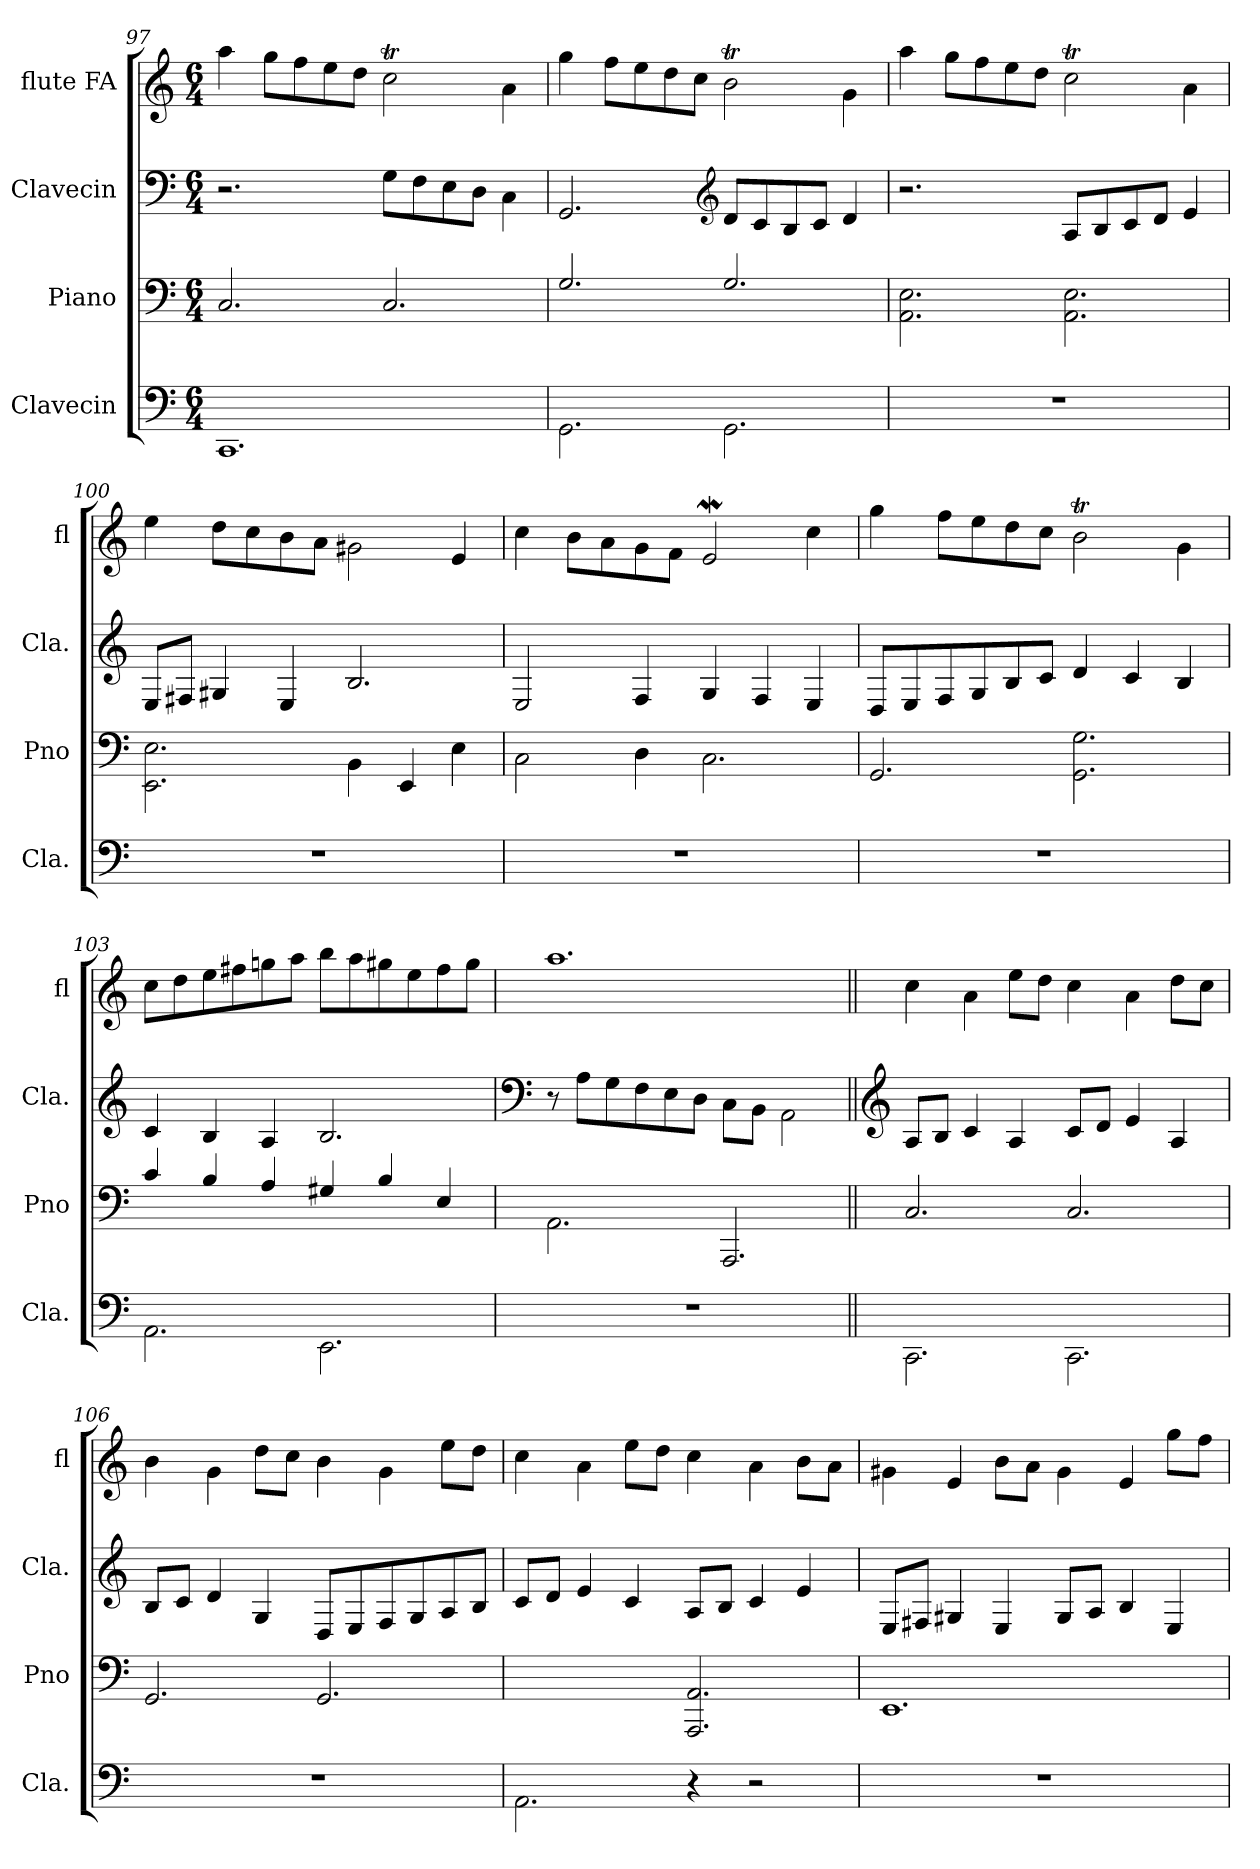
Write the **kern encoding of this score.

**kern	**kern	**kern	**kern
*part4	*part3	*part2	*part1
*staff4	*staff3	*staff2	*staff1
*I"Clavecin	*I"Piano	*I"Clavecin	*I"flute FA
*I'Cla.	*I'Pno	*I'Cla.	*I'fl
!!LO:LB:g=z
*clefF4	*clefF4	*clefF4	*clefG2
*k[]	*k[]	*k[]	*k[]
*M6/4	*M6/4	*M6/4	*M6/4
=97	=97	=97	=97
1.CC	2.C/	2.r	4aa\
.	.	.	8gg\L
.	.	.	8ff\
.	.	.	8ee\
.	.	.	8dd\J
.	2.C/	8G\L	2ccT\
.	.	8F\	.
.	.	8E\	.
.	.	8D\J	.
.	.	4C\	4a\
=98	=98	=98	=98
2.GG\	2.G/	2.GG/	4gg\
.	.	.	8ff\L
.	.	.	8ee\
.	.	.	8dd\
.	.	.	8cc\J
*	*	*clefG2	*
2.GG\	2.G/	8d/L	2bt\
.	.	8c/	.
.	.	8B/	.
.	.	8c/J	.
.	.	4d/	4g\
=99	=99	=99	=99
1.r	2.AA\ 2.E\	2.r	4aa\
.	.	.	8gg\L
.	.	.	8ff\
.	.	.	8ee\
.	.	.	8dd\J
.	2.AA\ 2.E\	8A/L	2ccT\
.	.	8B/	.
.	.	8c/	.
.	.	8d/J	.
.	.	4e/	4a\
!!LO:PB:g=z
=100	=100	=100	=100
1.r	2.EE\ 2.E\	8E/L	4ee\
.	.	8F#X/J	.
.	.	4G#X/	8dd\L
.	.	.	8cc\
.	.	4E/	8b\
.	.	.	8a\J
.	4BB\	2.B/	2g#X\
.	4EE/	.	.
.	4E\	.	4e/
=101	=101	=101	=101
1.r	2C\	2E/	4cc\
.	.	.	8b\L
.	.	.	8a\
.	4D\	4F/	8g\
.	.	.	8f\J
.	2.C\	4G/	2eW/
.	.	4F/	.
.	.	4E/	4cc\
=102	=102	=102	=102
1.r	2.GG/	8D/L	4gg\
.	.	8E/	.
.	.	8F/	8ff\L
.	.	8G/	8ee\
.	.	8B/	8dd\
.	.	8c/J	8cc\J
.	2.GG\ 2.G\	4d/	2bt\
.	.	4c/	.
.	.	4B/	4g\
!!LO:LB:g=z
=103	=103	=103	=103
2.AA\	4c/	4c/	8cc\L
.	.	.	8dd\
.	4B/	4B/	8ee\
.	.	.	8ff#X\
.	4A/	4A/	8ggn\
.	.	.	8aa\J
2.EE\	4G#X/	2.B/	8bb\L
.	.	.	8aa\
.	4B/	.	8gg#X\
.	.	.	8ee\
.	4E/	.	8ff#\
.	.	.	8gg#\J
=104	=104	=104	=104
*	*	*clefF4	*
1.r	2.AA\	8r	1.aa
.	.	8A\L	.
.	.	8G\	.
.	.	8F\	.
.	.	8E\	.
.	.	8D\J	.
.	2.AAA/	8C\L	.
.	.	8BB\J	.
.	.	2AA\	.
=105||	=105||	=105||	=105||
*	*	*clefG2	*
2.CC\	2.C/	8A/L	4cc\
.	.	8B/J	.
.	.	4c/	4a\
.	.	4A/	8ee\L
.	.	.	8dd\J
2.CC\	2.C/	8c/L	4cc\
.	.	8d/J	.
.	.	4e/	4a\
.	.	4A/	8dd\L
.	.	.	8cc\J
!!LO:LB:g=z
=106	=106	=106	=106
1.r	2.GG/	8B/L	4b\
.	.	8c/J	.
.	.	4d/	4g\
.	.	4G/	8dd\L
.	.	.	8cc\J
.	2.GG/	8D/L	4b\
.	.	8E/	.
.	.	8F/	4g\
.	.	8G/	.
.	.	8A/	8ee\L
.	.	8B/J	8dd\J
=107	=107	=107	=107
2.AA\	2.ryy	8c/L	4cc\
.	.	8d/J	.
.	.	4e/	4a\
.	.	4c/	8ee\L
.	.	.	8dd\J
4r	2.AAA/ 2.AA/	8A/L	4cc\
.	.	8B/J	.
2r	.	4c/	4a\
.	.	4e/	8b\L
.	.	.	8a\J
=108	=108	=108	=108
1.r	1.EE	8E/L	4g#X\
.	.	8F#X/J	.
.	.	4G#X/	4e/
.	.	4E/	8b\L
.	.	.	8a\J
.	.	8G#/L	4g#\
.	.	8A/J	.
.	.	4B/	4e/
.	.	4E/	8gg\L
.	.	.	8ff\J
=	=	=	=
*-	*-	*-	*-
